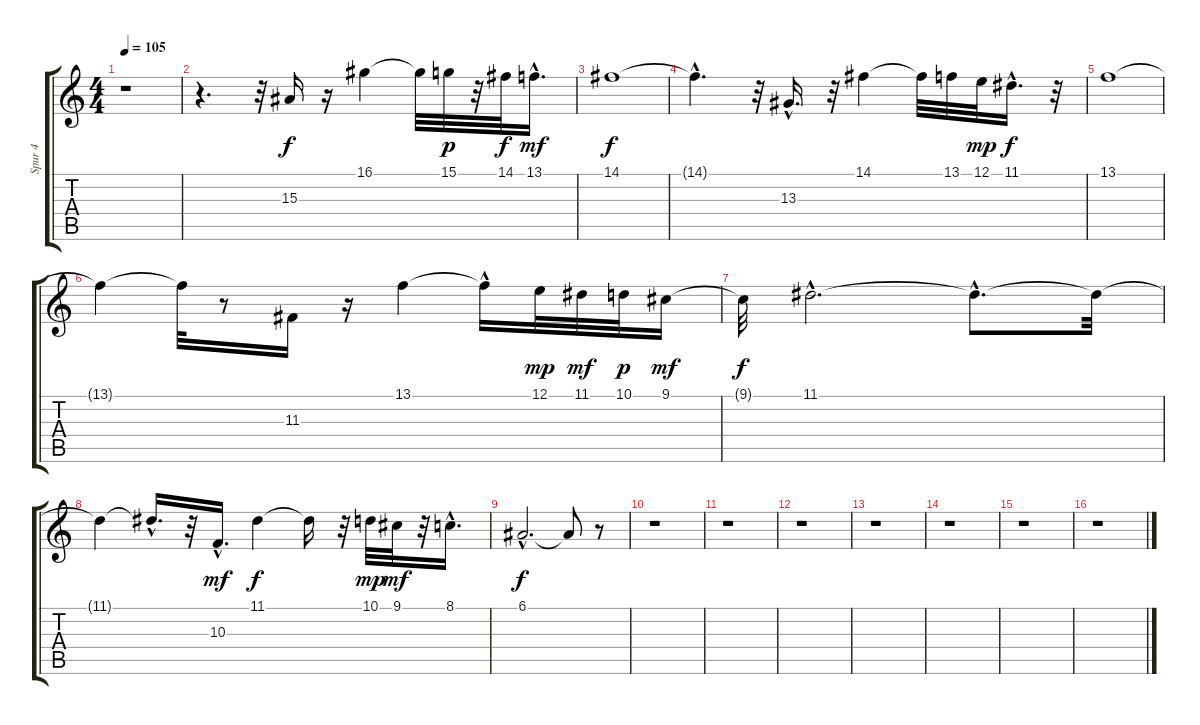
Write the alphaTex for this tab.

\track ("Spur 4" "Spur 4") {instrument trumpet}
\staff {score tabs}
\tuning (E4 B3 G3 D3 A2 E2) {hide}
\ts (4 4)
\tempo 105
\clef g2
\ks c
r.1{dy f instrument trumpet} |
r.4{d} r.32 15.3.16 r.16 16.1.4 16.1{t}.32 15.1.32{dy p} r.32 14.1.32{dy f} 13.1{hac}.16{d dy mf} |
14.1.1{dy f} |
14.1{hac t}.4{d} r.32 13.3{hac}.16{d} r.32 14.1.4 14.1{t}.32 13.1.32 12.1.32{dy mp} 11.1{hac}.16{d dy f} r.32 |
13.1.1 |
13.1{t}.4 13.1{t}.32 r.8 11.3.16 r.16 13.1.4 13.1{hac t}.16 12.1.32{dy mp} 11.1.32{dy mf} 10.1.32{dy p} 9.1.16{dy mf} |
9.1{t}.32{dy f} 11.1{hac}.2{d} 11.1{hac t}.8{d} 11.1{t}.32 |
11.1{t}.4 11.1{hac t}.16{d} r.32 10.3{hac}.16{d dy mf} 11.1.4{dy f} 11.1{t}.16 r.32 10.1.32{dy mp} 9.1.32{dy mf} r.32 8.1{hac}.16{d} |
6.1{hac}.2{d dy f} 6.1{t}.8 r.8 |
r.1 |
r.1 |
r.1 |
r.1 |
r.1 |
r.1 |
r.1
